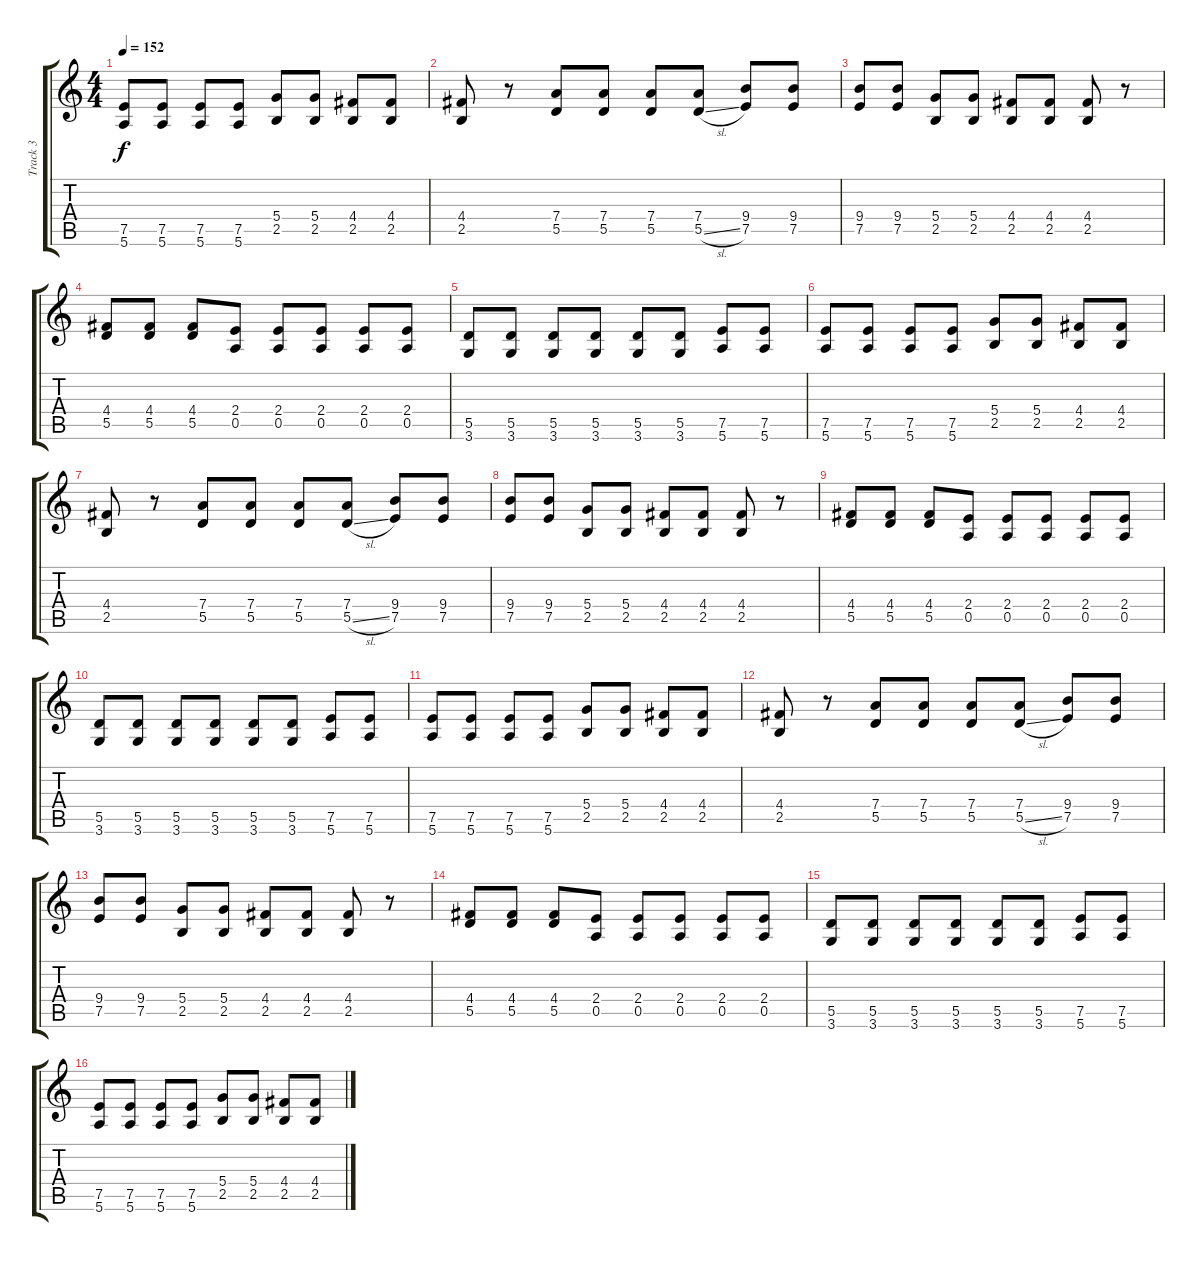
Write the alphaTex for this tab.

\track ("Track 3" "Track 3") {instrument electricguitarclean}
\staff {score tabs}
\tuning (E4 B3 G3 D3 A2 E2) {hide}
\ts (4 4)
\tempo 152
\clef g2
\ks c
(7.5 5.6).8{dy f} (7.5 5.6).8 (7.5 5.6).8 (7.5 5.6).8 (5.4 2.5).8 (5.4 2.5).8 (4.4 2.5).8 (4.4 2.5).8 |
(4.4 2.5).8 r.8 (7.4 5.5).8 (7.4 5.5).8 (7.4 5.5).8 (7.4 5.5{sl}).8 (9.4 7.5).8 (9.4 7.5).8 |
(9.4 7.5).8 (9.4 7.5).8 (5.4 2.5).8 (5.4 2.5).8 (4.4 2.5).8 (4.4 2.5).8 (4.4 2.5).8 r.8 |
(4.4 5.5).8 (4.4 5.5).8 (4.4 5.5).8 (2.4 0.5).8 (2.4 0.5).8 (2.4 0.5).8 (2.4 0.5).8 (2.4 0.5).8 |
(5.5 3.6).8 (5.5 3.6).8 (5.5 3.6).8 (5.5 3.6).8 (5.5 3.6).8 (5.5 3.6).8 (7.5 5.6).8 (7.5 5.6).8 |
(7.5 5.6).8 (7.5 5.6).8 (7.5 5.6).8 (7.5 5.6).8 (5.4 2.5).8 (5.4 2.5).8 (4.4 2.5).8 (4.4 2.5).8 |
(4.4 2.5).8 r.8 (7.4 5.5).8 (7.4 5.5).8 (7.4 5.5).8 (7.4 5.5{sl}).8 (9.4 7.5).8 (9.4 7.5).8 |
(9.4 7.5).8 (9.4 7.5).8 (5.4 2.5).8 (5.4 2.5).8 (4.4 2.5).8 (4.4 2.5).8 (4.4 2.5).8 r.8 |
(4.4 5.5).8 (4.4 5.5).8 (4.4 5.5).8 (2.4 0.5).8 (2.4 0.5).8 (2.4 0.5).8 (2.4 0.5).8 (2.4 0.5).8 |
(5.5 3.6).8 (5.5 3.6).8 (5.5 3.6).8 (5.5 3.6).8 (5.5 3.6).8 (5.5 3.6).8 (7.5 5.6).8 (7.5 5.6).8 |
(7.5 5.6).8 (7.5 5.6).8 (7.5 5.6).8 (7.5 5.6).8 (5.4 2.5).8 (5.4 2.5).8 (4.4 2.5).8 (4.4 2.5).8 |
(4.4 2.5).8 r.8 (7.4 5.5).8 (7.4 5.5).8 (7.4 5.5).8 (7.4 5.5{sl}).8 (9.4 7.5).8 (9.4 7.5).8 |
(9.4 7.5).8 (9.4 7.5).8 (5.4 2.5).8 (5.4 2.5).8 (4.4 2.5).8 (4.4 2.5).8 (4.4 2.5).8 r.8 |
(4.4 5.5).8 (4.4 5.5).8 (4.4 5.5).8 (2.4 0.5).8 (2.4 0.5).8 (2.4 0.5).8 (2.4 0.5).8 (2.4 0.5).8 |
(5.5 3.6).8 (5.5 3.6).8 (5.5 3.6).8 (5.5 3.6).8 (5.5 3.6).8 (5.5 3.6).8 (7.5 5.6).8 (7.5 5.6).8 |
(7.5 5.6).8 (7.5 5.6).8 (7.5 5.6).8 (7.5 5.6).8 (5.4 2.5).8 (5.4 2.5).8 (4.4 2.5).8 (4.4 2.5).8
